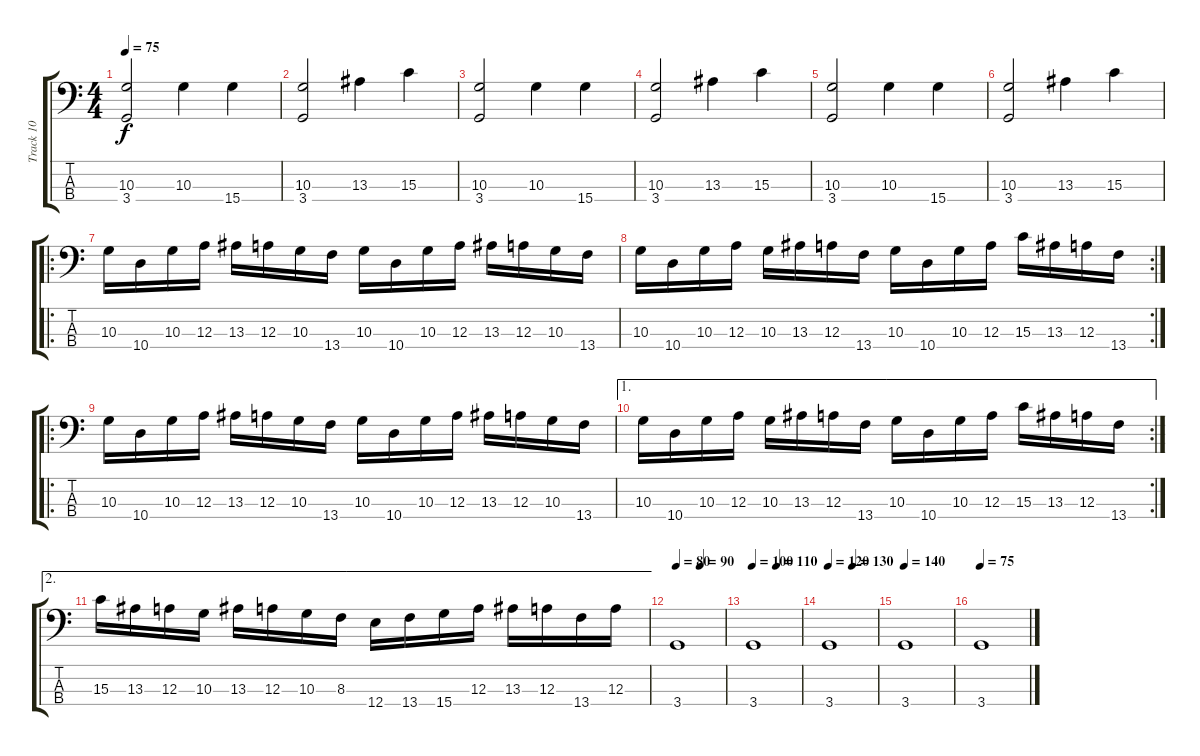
\track ("Track 10" "Track 10") {instrument electricbassfinger}
\staff {score tabs}
\tuning (G2 D2 A1 E1) {hide}
\ts (4 4)
\tempo 75
\clef f4
\ks c
(10.3 3.4).2{dy f} 10.3.4 15.4.4 |
(10.3 3.4).2 13.3.4 15.3.4 |
(10.3 3.4).2 10.3.4 15.4.4 |
(10.3 3.4).2 13.3.4 15.3.4 |
(10.3 3.4).2 10.3.4 15.4.4 |
(10.3 3.4).2 13.3.4 15.3.4 |
\ro
10.3.16 10.4.16 10.3.16 12.3.16 13.3.16 12.3.16 10.3.16 13.4.16 10.3.16 10.4.16 10.3.16 12.3.16 13.3.16 12.3.16 10.3.16 13.4.16 |
\rc 2
10.3.16 10.4.16 10.3.16 12.3.16 10.3.16 13.3.16 12.3.16 13.4.16 10.3.16 10.4.16 10.3.16 12.3.16 15.3.16 13.3.16 12.3.16 13.4.16 |
\ro
10.3.16 10.4.16 10.3.16 12.3.16 13.3.16 12.3.16 10.3.16 13.4.16 10.3.16 10.4.16 10.3.16 12.3.16 13.3.16 12.3.16 10.3.16 13.4.16 |
\ae 1
\rc 2
10.3.16 10.4.16 10.3.16 12.3.16 10.3.16 13.3.16 12.3.16 13.4.16 10.3.16 10.4.16 10.3.16 12.3.16 15.3.16 13.3.16 12.3.16 13.4.16 |
\ae 2
15.3.16 13.3.16 12.3.16 10.3.16 13.3.16 12.3.16 10.3.16 8.3.16 12.4.16 13.4.16 15.4.16 12.3.16 13.3.16 12.3.16 13.4.16 12.3.16 |
\tempo 80
\tempo (90 0.5)
3.4.1 |
\tempo 100
\tempo (110 0.5)
3.4.1 |
\tempo 120
\tempo (130 0.5)
3.4.1 |
\tempo 140
3.4.1 |
\tempo 75
3.4.1
